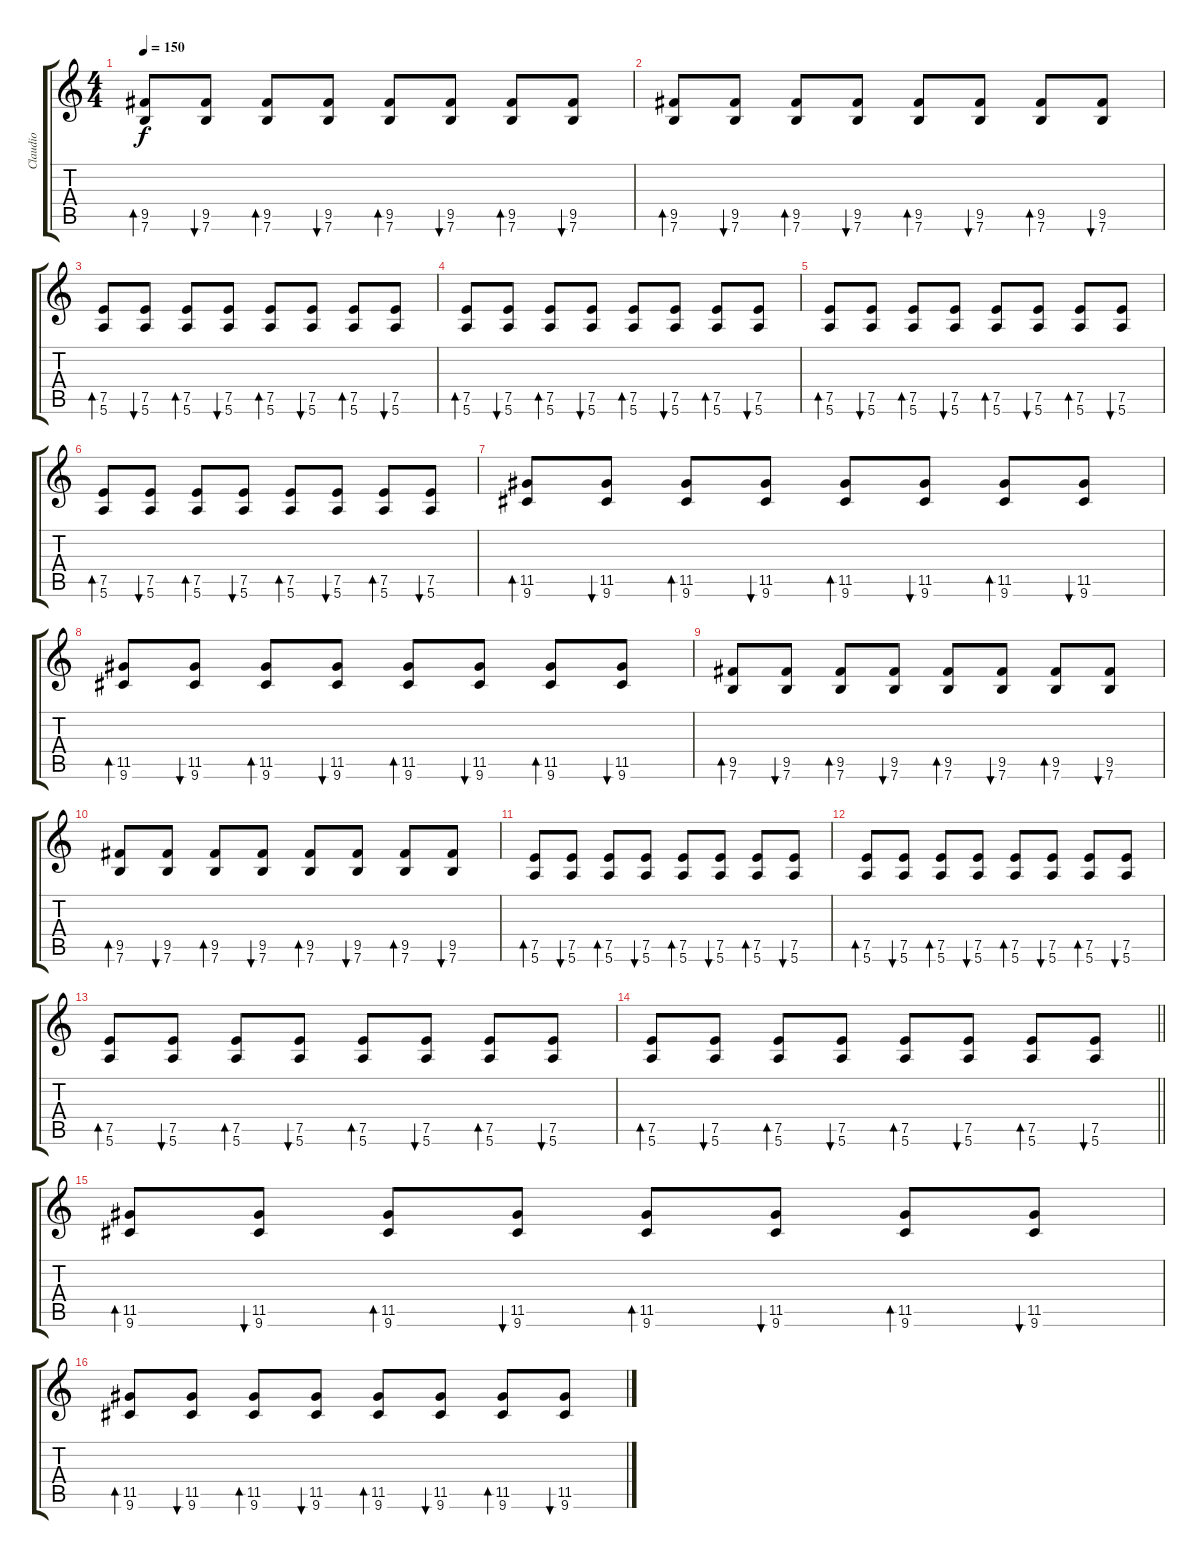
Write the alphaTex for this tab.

\track ("Claudio" "Claudio") {instrument distortionguitar}
\staff {score tabs}
\tuning (E4 B3 G3 D3 A2 E2) {hide}
\ts (4 4)
\tempo 150
\clef g2
\ks c
(9.5 7.6).8{bd 60 dy f} (9.5 7.6).8{bu 60} (9.5 7.6).8{bd 60} (9.5 7.6).8{bu 60} (9.5 7.6).8{bd 60} (9.5 7.6).8{bu 60} (9.5 7.6).8{bd 60} (9.5 7.6).8{bu 60} |
(9.5 7.6).8{bd 60} (9.5 7.6).8{bu 60} (9.5 7.6).8{bd 60} (9.5 7.6).8{bu 60} (9.5 7.6).8{bd 60} (9.5 7.6).8{bu 60} (9.5 7.6).8{bd 60} (9.5 7.6).8{bu 60} |
(7.5 5.6).8{bd 60} (7.5 5.6).8{bu 60} (7.5 5.6).8{bd 60} (7.5 5.6).8{bu 60} (7.5 5.6).8{bd 60} (7.5 5.6).8{bu 60} (7.5 5.6).8{bd 60} (7.5 5.6).8{bu 60} |
(7.5 5.6).8{bd 60} (7.5 5.6).8{bu 60} (7.5 5.6).8{bd 60} (7.5 5.6).8{bu 60} (7.5 5.6).8{bd 60} (7.5 5.6).8{bu 60} (7.5 5.6).8{bd 60} (7.5 5.6).8{bu 60} |
(7.5 5.6).8{bd 60} (7.5 5.6).8{bu 60} (7.5 5.6).8{bd 60} (7.5 5.6).8{bu 60} (7.5 5.6).8{bd 60} (7.5 5.6).8{bu 60} (7.5 5.6).8{bd 60} (7.5 5.6).8{bu 60} |
(7.5 5.6).8{bd 60} (7.5 5.6).8{bu 60} (7.5 5.6).8{bd 60} (7.5 5.6).8{bu 60} (7.5 5.6).8{bd 60} (7.5 5.6).8{bu 60} (7.5 5.6).8{bd 60} (7.5 5.6).8{bu 60} |
(11.5 9.6).8{bd 60} (11.5 9.6).8{bu 60} (11.5 9.6).8{bd 60} (11.5 9.6).8{bu 60} (11.5 9.6).8{bd 60} (11.5 9.6).8{bu 60} (11.5 9.6).8{bd 60} (11.5 9.6).8{bu 60} |
(11.5 9.6).8{bd 60} (11.5 9.6).8{bu 60} (11.5 9.6).8{bd 60} (11.5 9.6).8{bu 60} (11.5 9.6).8{bd 60} (11.5 9.6).8{bu 60} (11.5 9.6).8{bd 60} (11.5 9.6).8{bu 60} |
(9.5 7.6).8{bd 60} (9.5 7.6).8{bu 60} (9.5 7.6).8{bd 60} (9.5 7.6).8{bu 60} (9.5 7.6).8{bd 60} (9.5 7.6).8{bu 60} (9.5 7.6).8{bd 60} (9.5 7.6).8{bu 60} |
(9.5 7.6).8{bd 60} (9.5 7.6).8{bu 60} (9.5 7.6).8{bd 60} (9.5 7.6).8{bu 60} (9.5 7.6).8{bd 60} (9.5 7.6).8{bu 60} (9.5 7.6).8{bd 60} (9.5 7.6).8{bu 60} |
(7.5 5.6).8{bd 60} (7.5 5.6).8{bu 60} (7.5 5.6).8{bd 60} (7.5 5.6).8{bu 60} (7.5 5.6).8{bd 60} (7.5 5.6).8{bu 60} (7.5 5.6).8{bd 60} (7.5 5.6).8{bu 60} |
(7.5 5.6).8{bd 60} (7.5 5.6).8{bu 60} (7.5 5.6).8{bd 60} (7.5 5.6).8{bu 60} (7.5 5.6).8{bd 60} (7.5 5.6).8{bu 60} (7.5 5.6).8{bd 60} (7.5 5.6).8{bu 60} |
(7.5 5.6).8{bd 60} (7.5 5.6).8{bu 60} (7.5 5.6).8{bd 60} (7.5 5.6).8{bu 60} (7.5 5.6).8{bd 60} (7.5 5.6).8{bu 60} (7.5 5.6).8{bd 60} (7.5 5.6).8{bu 60} |
\barLineRight lightlight
(7.5 5.6).8{bd 60} (7.5 5.6).8{bu 60} (7.5 5.6).8{bd 60} (7.5 5.6).8{bu 60} (7.5 5.6).8{bd 60} (7.5 5.6).8{bu 60} (7.5 5.6).8{bd 60} (7.5 5.6).8{bu 60} |
(11.5 9.6).8{bd 60 volume 6} (11.5 9.6).8{bu 60} (11.5 9.6).8{bd 60} (11.5 9.6).8{bu 60} (11.5 9.6).8{bd 60} (11.5 9.6).8{bu 60} (11.5 9.6).8{bd 60} (11.5 9.6).8{bu 60} |
(11.5 9.6).8{bd 60} (11.5 9.6).8{bu 60} (11.5 9.6).8{bd 60} (11.5 9.6).8{bu 60} (11.5 9.6).8{bd 60} (11.5 9.6).8{bu 60} (11.5 9.6).8{bd 60} (11.5 9.6).8{bu 60}
